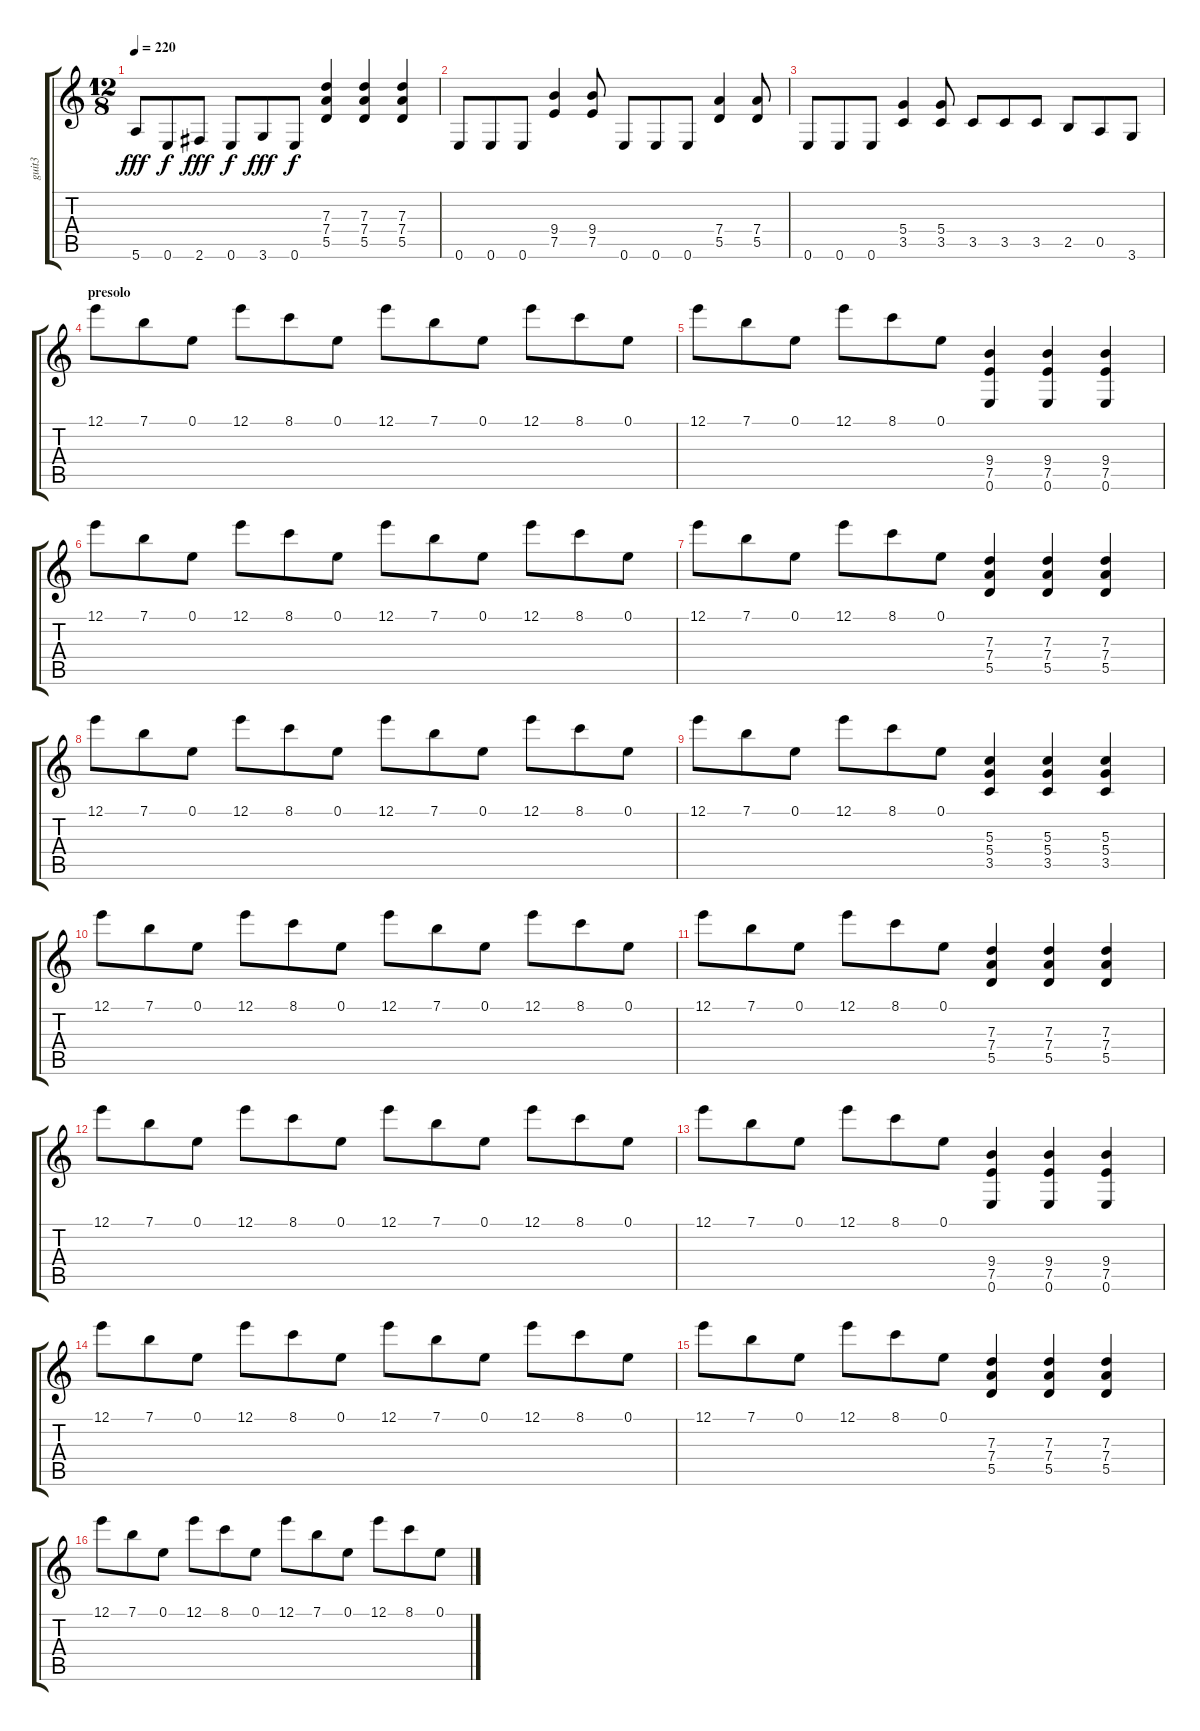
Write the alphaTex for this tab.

\track ("guit3" "guit3") {instrument distortionguitar}
\staff {score tabs}
\tuning (E4 B3 G3 D3 A2 E2) {hide}
\ts (12 8)
\tempo 220
\clef g2
\ks c
5.6.8{dy fff} 0.6.8{dy f} 2.6.8{dy fff} 0.6.8{dy f} 3.6.8{dy fff} 0.6.8{dy f} (7.3 7.4 5.5).4 (7.3 7.4 5.5).4 (7.3 7.4 5.5).4 |
0.6.8 0.6.8 0.6.8 (9.4 7.5).4 (9.4 7.5).8 0.6.8 0.6.8 0.6.8 (7.4 5.5).4 (7.4 5.5).8 |
0.6.8 0.6.8 0.6.8 (5.4 3.5).4 (5.4 3.5).8 3.5.8 3.5.8 3.5.8 2.5.8 0.5.8 3.6.8 |
\section ("" "presolo")
12.1.8 7.1.8 0.1.8 12.1.8 8.1.8 0.1.8 12.1.8 7.1.8 0.1.8 12.1.8 8.1.8 0.1.8 |
12.1.8 7.1.8 0.1.8 12.1.8 8.1.8 0.1.8 (9.4 7.5 0.6).4 (9.4 7.5 0.6).4 (9.4 7.5 0.6).4 |
12.1.8 7.1.8 0.1.8 12.1.8 8.1.8 0.1.8 12.1.8 7.1.8 0.1.8 12.1.8 8.1.8 0.1.8 |
12.1.8 7.1.8 0.1.8 12.1.8 8.1.8 0.1.8 (7.3 7.4 5.5).4 (7.3 7.4 5.5).4 (7.3 7.4 5.5).4 |
12.1.8 7.1.8 0.1.8 12.1.8 8.1.8 0.1.8 12.1.8 7.1.8 0.1.8 12.1.8 8.1.8 0.1.8 |
12.1.8 7.1.8 0.1.8 12.1.8 8.1.8 0.1.8 (5.3 5.4 3.5).4 (5.3 5.4 3.5).4 (5.3 5.4 3.5).4 |
12.1.8 7.1.8 0.1.8 12.1.8 8.1.8 0.1.8 12.1.8 7.1.8 0.1.8 12.1.8 8.1.8 0.1.8 |
12.1.8 7.1.8 0.1.8 12.1.8 8.1.8 0.1.8 (7.3 7.4 5.5).4 (7.3 7.4 5.5).4 (7.3 7.4 5.5).4 |
12.1.8 7.1.8 0.1.8 12.1.8 8.1.8 0.1.8 12.1.8 7.1.8 0.1.8 12.1.8 8.1.8 0.1.8 |
12.1.8 7.1.8 0.1.8 12.1.8 8.1.8 0.1.8 (9.4 7.5 0.6).4 (9.4 7.5 0.6).4 (9.4 7.5 0.6).4 |
12.1.8 7.1.8 0.1.8 12.1.8 8.1.8 0.1.8 12.1.8 7.1.8 0.1.8 12.1.8 8.1.8 0.1.8 |
12.1.8 7.1.8 0.1.8 12.1.8 8.1.8 0.1.8 (7.3 7.4 5.5).4 (7.3 7.4 5.5).4 (7.3 7.4 5.5).4 |
12.1.8 7.1.8 0.1.8 12.1.8 8.1.8 0.1.8 12.1.8 7.1.8 0.1.8 12.1.8 8.1.8 0.1.8
